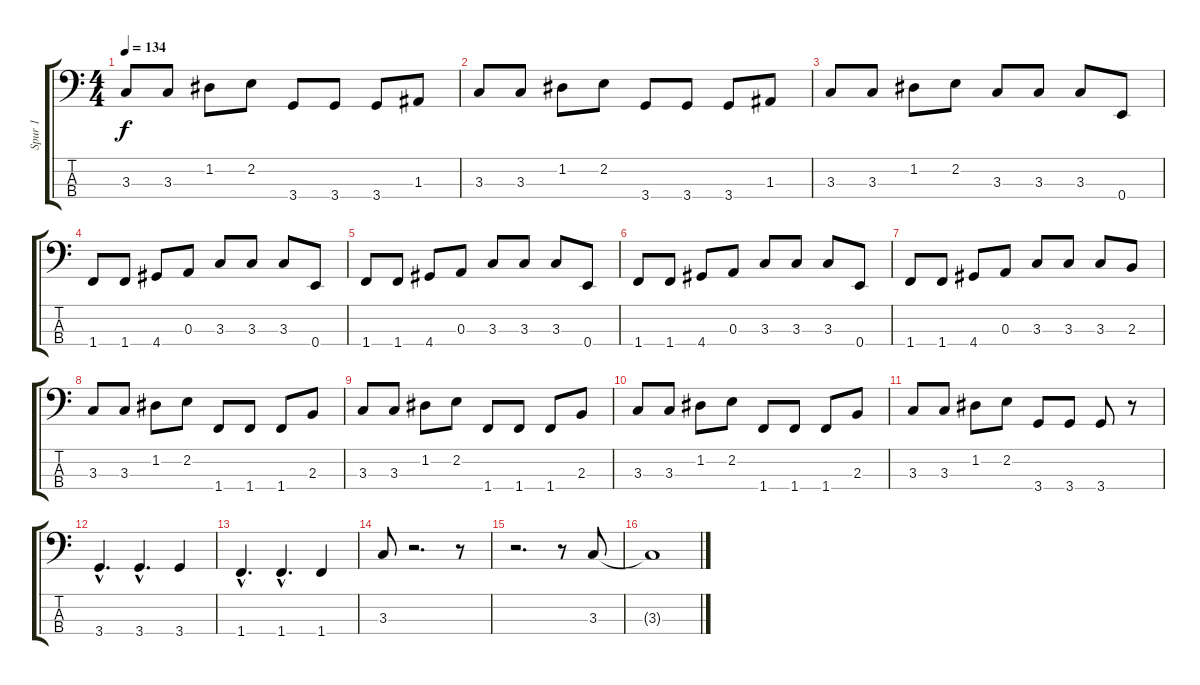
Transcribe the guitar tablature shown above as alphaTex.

\track ("Spur 1" "Spur 1") {instrument electricbassfinger}
\staff {score tabs}
\tuning (G2 D2 A1 E1) {hide}
\ts (4 4)
\tempo 134
\clef f4
\ks c
3.3.8{dy f} 3.3.8 1.2.8 2.2.8 3.4.8 3.4.8 3.4.8 1.3.8 |
3.3.8 3.3.8 1.2.8 2.2.8 3.4.8 3.4.8 3.4.8 1.3.8 |
3.3.8 3.3.8 1.2.8 2.2.8 3.3.8 3.3.8 3.3.8 0.4.8 |
1.4.8 1.4.8 4.4.8 0.3.8 3.3.8 3.3.8 3.3.8 0.4.8 |
1.4.8 1.4.8 4.4.8 0.3.8 3.3.8 3.3.8 3.3.8 0.4.8 |
1.4.8 1.4.8 4.4.8 0.3.8 3.3.8 3.3.8 3.3.8 0.4.8 |
1.4.8 1.4.8 4.4.8 0.3.8 3.3.8 3.3.8 3.3.8 2.3.8 |
3.3.8 3.3.8 1.2.8 2.2.8 1.4.8 1.4.8 1.4.8 2.3.8 |
3.3.8 3.3.8 1.2.8 2.2.8 1.4.8 1.4.8 1.4.8 2.3.8 |
3.3.8 3.3.8 1.2.8 2.2.8 1.4.8 1.4.8 1.4.8 2.3.8 |
3.3.8 3.3.8 1.2.8 2.2.8 3.4.8 3.4.8 3.4.8 r.8 |
3.4{hac}.4{d} 3.4{hac}.4{d} 3.4.4 |
1.4{hac}.4{d} 1.4{hac}.4{d} 1.4.4 |
3.3.8 r.2{d} r.8 |
r.2{d} r.8 3.3.8 |
3.3{t}.1
